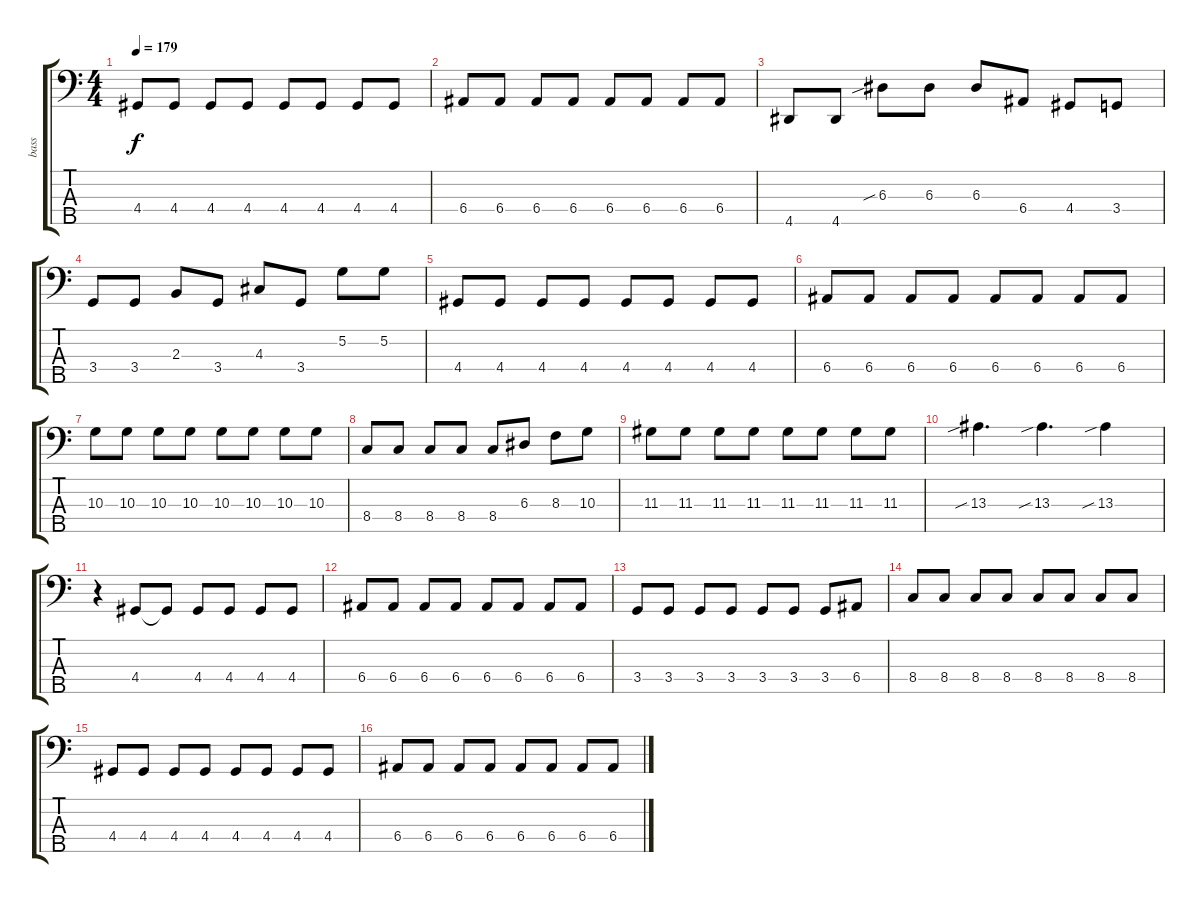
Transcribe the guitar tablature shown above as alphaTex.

\track ("bass" "bass") {instrument electricbassfinger}
\staff {score tabs}
\tuning (G2 D2 A1 E1 B0) {hide}
\ts (4 4)
\tempo 179
\clef f4
\ks c
4.4.8{dy f} 4.4.8 4.4.8 4.4.8 4.4.8 4.4.8 4.4.8 4.4.8 |
6.4.8 6.4.8 6.4.8 6.4.8 6.4.8 6.4.8 6.4.8 6.4.8 |
4.5.8 4.5.8 6.3{sib}.8 6.3.8 6.3.8 6.4.8 4.4.8 3.4.8 |
3.4.8 3.4.8 2.3.8 3.4.8 4.3.8 3.4.8 5.2.8 5.2.8 |
4.4.8 4.4.8 4.4.8 4.4.8 4.4.8 4.4.8 4.4.8 4.4.8 |
6.4.8 6.4.8 6.4.8 6.4.8 6.4.8 6.4.8 6.4.8 6.4.8 |
10.3.8 10.3.8 10.3.8 10.3.8 10.3.8 10.3.8 10.3.8 10.3.8 |
8.4.8 8.4.8 8.4.8 8.4.8 8.4.8 6.3.8 8.3.8 10.3.8 |
11.3.8 11.3.8 11.3.8 11.3.8 11.3.8 11.3.8 11.3.8 11.3.8 |
13.3{sib}.4{d} 13.3{sib}.4{d} 13.3{sib}.4 |
r.4 4.4.8 4.4{t}.8 4.4.8 4.4.8 4.4.8 4.4.8 |
6.4.8 6.4.8 6.4.8 6.4.8 6.4.8 6.4.8 6.4.8 6.4.8 |
3.4.8 3.4.8 3.4.8 3.4.8 3.4.8 3.4.8 3.4.8 6.4.8 |
8.4.8 8.4.8 8.4.8 8.4.8 8.4.8 8.4.8 8.4.8 8.4.8 |
4.4.8 4.4.8 4.4.8 4.4.8 4.4.8 4.4.8 4.4.8 4.4.8 |
6.4.8 6.4.8 6.4.8 6.4.8 6.4.8 6.4.8 6.4.8 6.4.8
